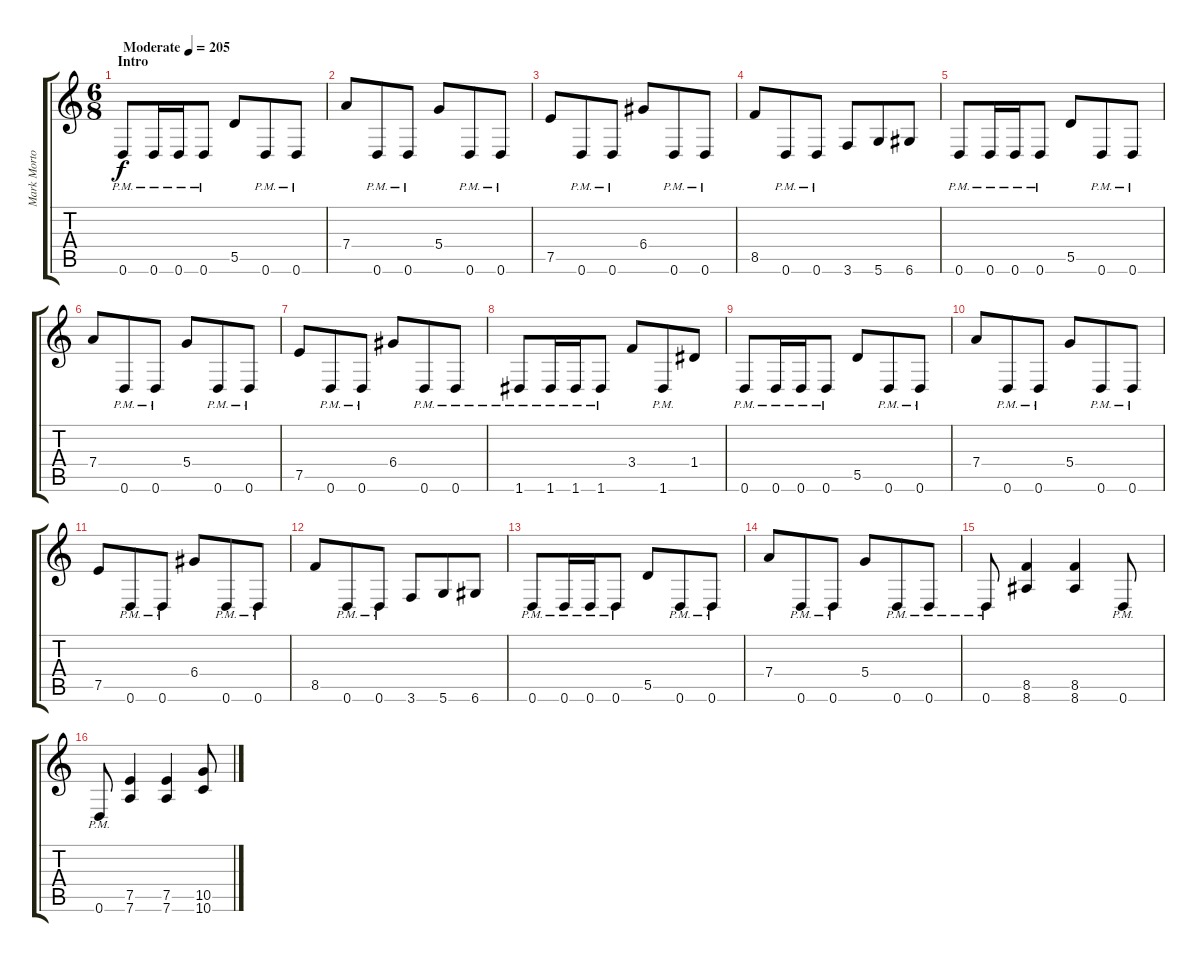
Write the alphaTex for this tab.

\track ("Mark Morton - Rhythm" "Mark Morto") {instrument distortionguitar}
\staff {score tabs}
\tuning (E4 B3 G3 D3 A2 D2) {hide}
\ts (6 8)
\section ("" "Intro")
\tempo (205 "Moderate")
\clef g2
\ks c
0.6{pm}.8{dy f instrument distortionguitar} 0.6{pm}.16 0.6{pm}.16 0.6{pm}.8 5.5.8 0.6{pm}.8 0.6{pm}.8 |
7.4.8 0.6{pm}.8 0.6{pm}.8 5.4.8 0.6{pm}.8 0.6{pm}.8 |
7.5.8 0.6{pm}.8 0.6{pm}.8 6.4.8 0.6{pm}.8 0.6{pm}.8 |
8.5.8 0.6{pm}.8 0.6{pm}.8 3.6.8 5.6.8 6.6.8 |
0.6{pm}.8 0.6{pm}.16 0.6{pm}.16 0.6{pm}.8 5.5.8 0.6{pm}.8 0.6{pm}.8 |
7.4.8 0.6{pm}.8 0.6{pm}.8 5.4.8 0.6{pm}.8 0.6{pm}.8 |
7.5.8 0.6{pm}.8 0.6{pm}.8 6.4.8 0.6{pm}.8 0.6{pm}.8 |
1.6{pm}.8 1.6{pm}.16 1.6{pm}.16 1.6{pm}.8 3.4.8 1.6{pm}.8 1.4.8 |
0.6{pm}.8 0.6{pm}.16 0.6{pm}.16 0.6{pm}.8 5.5.8 0.6{pm}.8 0.6{pm}.8 |
7.4.8 0.6{pm}.8 0.6{pm}.8 5.4.8 0.6{pm}.8 0.6{pm}.8 |
7.5.8 0.6{pm}.8 0.6{pm}.8 6.4.8 0.6{pm}.8 0.6{pm}.8 |
8.5.8 0.6{pm}.8 0.6{pm}.8 3.6.8 5.6.8 6.6.8 |
0.6{pm}.8 0.6{pm}.16 0.6{pm}.16 0.6{pm}.8 5.5.8 0.6{pm}.8 0.6{pm}.8 |
7.4.8 0.6{pm}.8 0.6{pm}.8 5.4.8 0.6{pm}.8 0.6{pm}.8 |
0.6{pm}.8 (8.5 8.6).4 (8.5 8.6).4 0.6{pm}.8 |
0.6{pm}.8 (7.5 7.6).4 (7.5 7.6).4 (10.5 10.6).8
